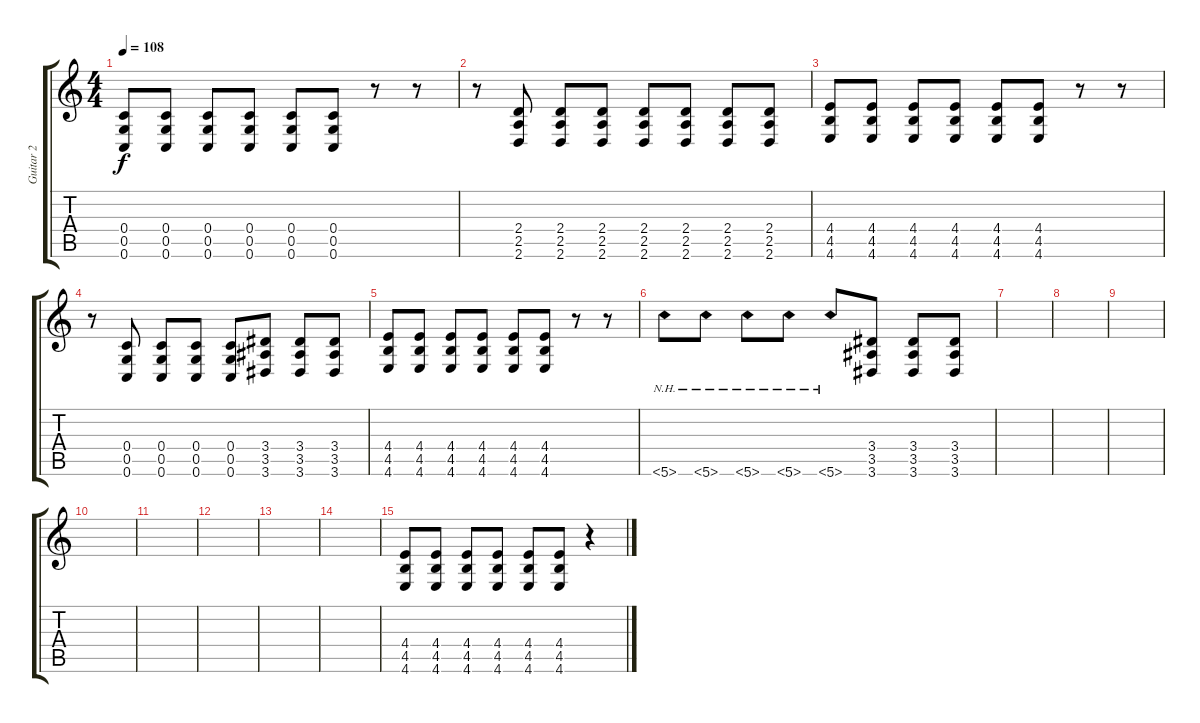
\track ("Guitar 2" "Guitar 2") {instrument distortionguitar}
\staff {score tabs}
\tuning (D4 A3 F3 C3 G2 C2) {hide}
\ts (4 4)
\tempo 108
\clef g2
\ks c
(0.4 0.5 0.6).8{dy f} (0.4 0.5 0.6).8 (0.4 0.5 0.6).8 (0.4 0.5 0.6).8 (0.4 0.5 0.6).8 (0.4 0.5 0.6).8 r.8 r.8 |
r.8 (2.4 2.5 2.6).8 (2.4 2.5 2.6).8 (2.4 2.5 2.6).8 (2.4 2.5 2.6).8 (2.4 2.5 2.6).8 (2.4 2.5 2.6).8 (2.4 2.5 2.6).8 |
(4.4 4.5 4.6).8 (4.4 4.5 4.6).8 (4.4 4.5 4.6).8 (4.4 4.5 4.6).8 (4.4 4.5 4.6).8 (4.4 4.5 4.6).8 r.8 r.8 |
r.8 (0.4 0.5 0.6).8 (0.4 0.5 0.6).8 (0.4 0.5 0.6).8 (0.4 0.5 0.6).8 (3.4 3.5 3.6).8 (3.4 3.5 3.6).8 (3.4 3.5 3.6).8 |
(4.4 4.5 4.6).8 (4.4 4.5 4.6).8 (4.4 4.5 4.6).8 (4.4 4.5 4.6).8 (4.4 4.5 4.6).8 (4.4 4.5 4.6).8 r.8 r.8 |
5.6{nh}.8 5.6{nh}.8 5.6{nh}.8 5.6{nh}.8 5.6{nh}.8 (3.4 3.5 3.6).8 (3.4 3.5 3.6).8 (3.4 3.5 3.6).8 |
|
|
|
|
|
|
|
|
(4.4 4.5 4.6).8 (4.4 4.5 4.6).8 (4.4 4.5 4.6).8 (4.4 4.5 4.6).8 (4.4 4.5 4.6).8 (4.4 4.5 4.6).8 r.4
